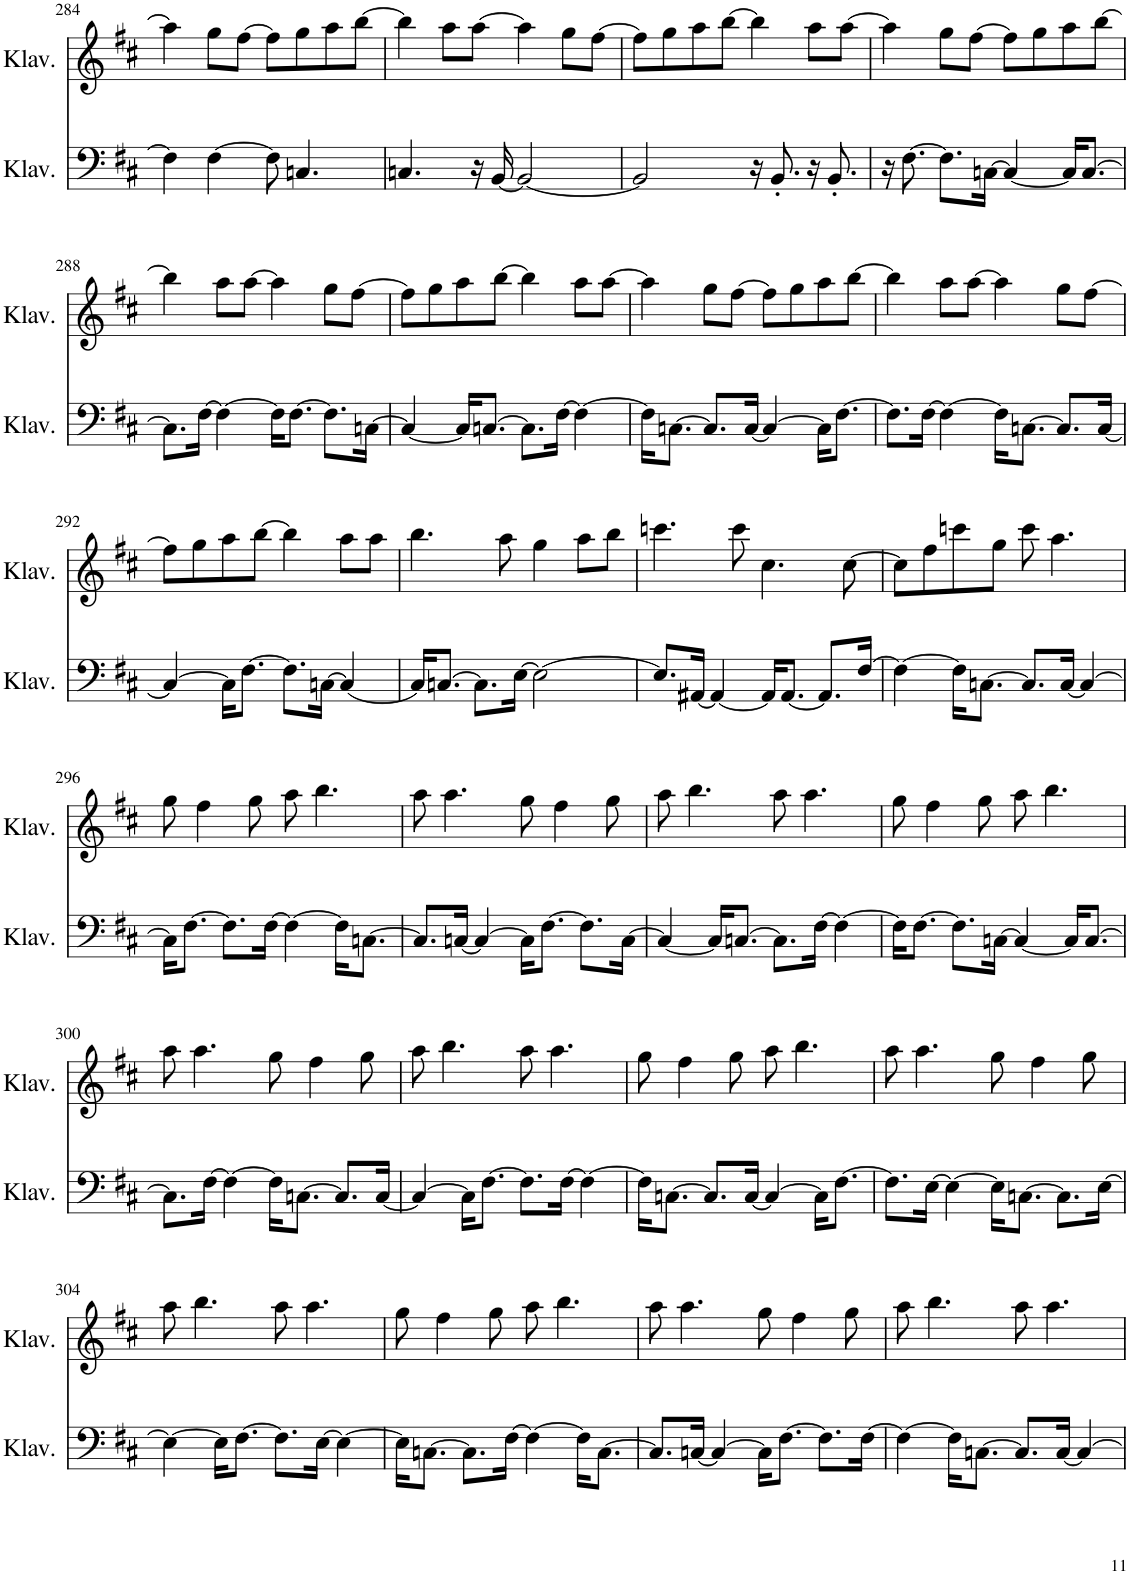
**kern	**kern
*part2	*part1
*staff2	*staff1
*I"Klavier	*I"Klavier
*I'Klav.	*I'Klav.
!!LO:PB:g=z
*clefF4	*clefG2
*k[f#c#]	*k[f#c#]
*M4/4	*M4/4
=284	=284
4F#\]	4aa\]
[4F#\	8gg\L
.	[8ff#\J
8F#\]	8ff#\L]
4.Cn/	8gg\
.	8aa\
.	[8bb\J
=285	=285
4.Cn/	4bb\]
.	8aa\L
16r	[8aa\J
[16BB/	.
2BB/_	4aa\]
.	8gg\L
.	[8ff#\J
=286	=286
2BB/]	8ff#\L]
.	8gg\
.	8aa\
.	[8bb\J
16r	4bb\]
8.BB'/	.
16r	8aa\L
8.BB'/	.
.	[8aa\J
=287	=287
16r	4aa\]
[8.F#\	.
8.F#\L]	8gg\L
.	[8ff#\J
[16Cn\Jk	.
4C/_	8ff#\L]
.	8gg\
16C/KL]	8aa\
[8.C/J	.
.	[8bb\J
!!LO:LB:g=z
=288	=288
8.C\L]	4bb\]
[16F#\Jk	.
4F#\_	8aa\L
.	[8aa\J
16F#\KL]	4aa\]
[8.F#\J	.
8.F#\L]	8gg\L
.	[8ff#\J
[16Cn\Jk	.
=289	=289
4C/_	8ff#\L]
.	8gg\
16C/KL]	8aa\
[8.Cn/J	.
.	[8bb\J
8.C\L]	4bb\]
[16F#\Jk	.
4F#\_	8aa\L
.	[8aa\J
=290	=290
16F#\KL]	4aa\]
[8.Cn\J	.
8.C/L]	8gg\L
.	[8ff#\J
[16C/Jk	.
4C/_	8ff#\L]
.	8gg\
16C\KL]	8aa\
[8.F#\J	.
.	[8bb\J
=291	=291
8.F#\L]	4bb\]
[16F#\Jk	.
4F#\_	8aa\L
.	[8aa\J
16F#\KL]	4aa\]
[8.Cn\J	.
8.C/L]	8gg\L
.	[8ff#\J
[16C/Jk	.
!!LO:LB:g=z
=292	=292
4C/_	8ff#\L]
.	8gg\
16C\KL]	8aa\
[8.F#\J	.
.	[8bb\J
8.F#\L]	4bb\]
[16Cn\Jk	.
4C/_	8aa\L
.	8aa\J
=293	=293
16C/KL]	4.bb\
[8.Cn/J	.
8.C\L]	.
.	8aa\
[16E\Jk	.
2E\_	4gg\
.	8aa\L
.	8bb\J
=294	=294
8.E/L]	4.cccn\
[16AA#X/Jk	.
4AA#/_	.
.	8ccc\
16AA#/KL]	4.cc#\
[8.AA#/J	.
8.AA#/L]	.
.	[8cc#\
[16F#/Jk	.
=295	=295
4F#\_	8cc#\L]
.	8ff#\
16F#\KL]	8cccn\
[8.Cn\J	.
.	8gg\J
8.C/L]	8ccc\
.	4.aa\
[16C/Jk	.
4C/_	.
!!LO:LB:g=z
=296	=296
16C\KL]	8gg\
[8.F#\J	.
.	4ff#\
8.F#\L]	.
.	8gg\
[16F#\Jk	.
4F#\_	8aa\
.	4.bb\
16F#\KL]	.
[8.Cn\J	.
=297	=297
8.C/L]	8aa\
.	4.aa\
[16Cn/Jk	.
4C/_	.
16C\KL]	8gg\
[8.F#\J	.
.	4ff#\
8.F#\L]	.
.	8gg\
[16C\Jk	.
=298	=298
4C/_	8aa\
.	4.bb\
16C/KL]	.
[8.Cn/J	.
8.C\L]	8aa\
.	4.aa\
[16F#\Jk	.
4F#\_	.
=299	=299
16F#\KL]	8gg\
[8.F#\J	.
.	4ff#\
8.F#\L]	.
.	8gg\
[16Cn\Jk	.
4C/_	8aa\
.	4.bb\
16C/KL]	.
[8.C/J	.
!!LO:LB:g=z
=300	=300
8.C\L]	8aa\
.	4.aa\
[16F#\Jk	.
4F#\_	.
16F#\KL]	8gg\
[8.Cn\J	.
.	4ff#\
8.C/L]	.
.	8gg\
[16C/Jk	.
=301	=301
4C/_	8aa\
.	4.bb\
16C\KL]	.
[8.F#\J	.
8.F#\L]	8aa\
.	4.aa\
[16F#\Jk	.
4F#\_	.
=302	=302
16F#\KL]	8gg\
[8.Cn\J	.
.	4ff#\
8.C/L]	.
.	8gg\
[16C/Jk	.
4C/_	8aa\
.	4.bb\
16C\KL]	.
[8.F#\J	.
=303	=303
8.F#\L]	8aa\
.	4.aa\
[16E\Jk	.
4E\_	.
16E\KL]	8gg\
[8.Cn\J	.
.	4ff#\
8.C\L]	.
.	8gg\
[16E\Jk	.
!!LO:LB:g=z
=304	=304
4E\_	8aa\
.	4.bb\
16E\KL]	.
[8.F#\J	.
8.F#\L]	8aa\
.	4.aa\
[16E\Jk	.
4E\_	.
=305	=305
16E\KL]	8gg\
[8.Cn\J	.
.	4ff#\
8.C\L]	.
.	8gg\
[16F#\Jk	.
4F#\_	8aa\
.	4.bb\
16F#\KL]	.
[8.C\J	.
=306	=306
8.C/L]	8aa\
.	4.aa\
[16Cn/Jk	.
4C/_	.
16C\KL]	8gg\
[8.F#\J	.
.	4ff#\
8.F#\L]	.
.	8gg\
[16F#\Jk	.
=307	=307
4F#\_	8aa\
.	4.bb\
16F#\KL]	.
[8.Cn\J	.
8.C/L]	8aa\
.	4.aa\
[16C/Jk	.
4C/_	.
=	=
*-	*-
